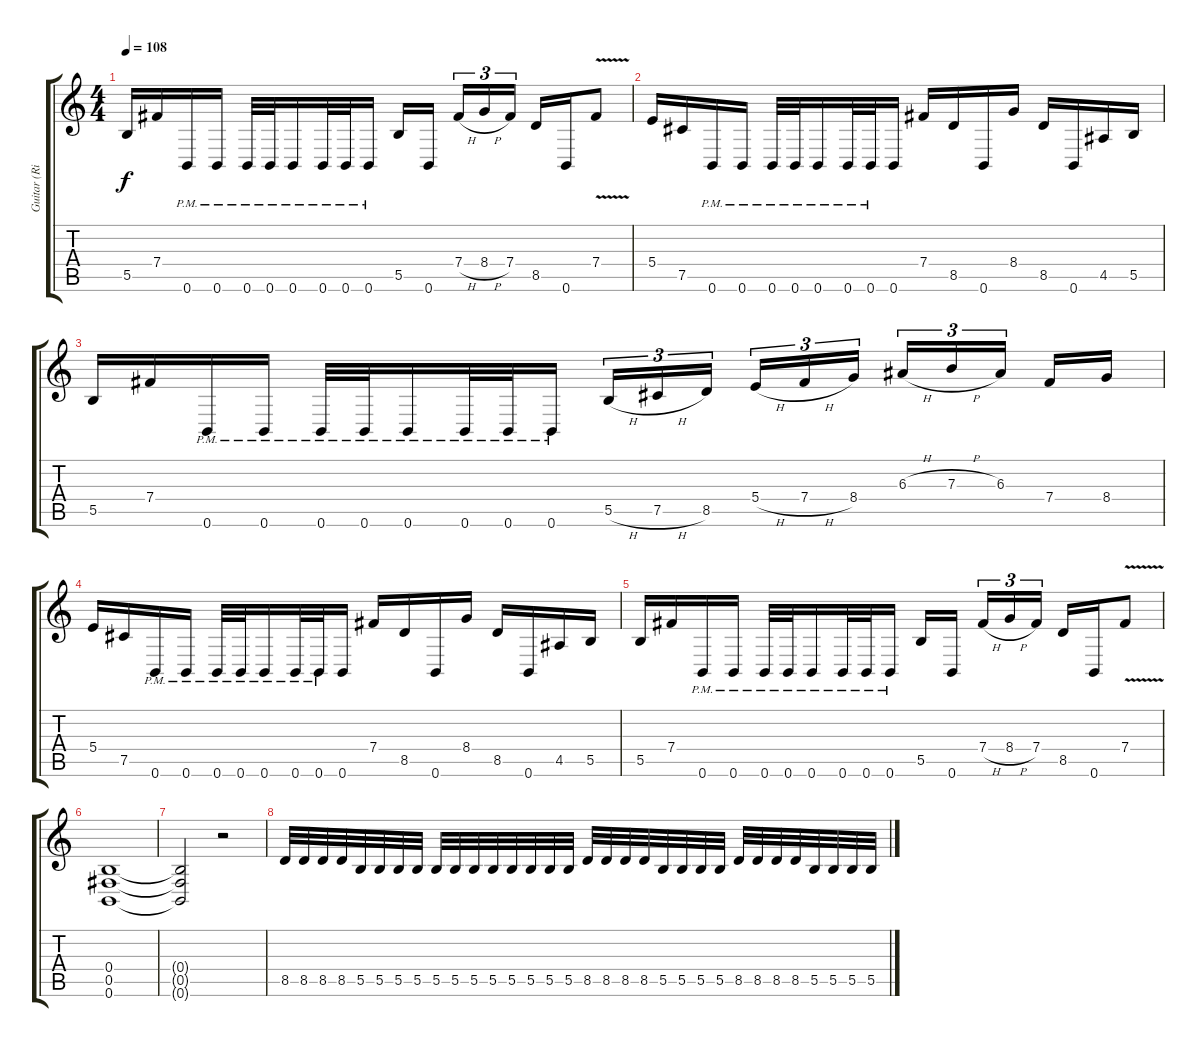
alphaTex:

\track ("Guitar (Right)" "Guitar (Ri") {instrument overdrivenguitar}
\staff {score tabs}
\tuning (Db4 Ab3 E3 B2 Gb2 B1) {hide}
\ts (4 4)
\tempo 108
\clef g2
\ks c
5.5.16{dy f} 7.4.16 0.6{pm}.16 0.6{pm}.16 0.6{pm}.32 0.6{pm}.32 0.6{pm}.16 0.6{pm}.32 0.6{pm}.32 0.6{pm}.16 5.5.16 0.6.16{beam splitsecondary} 7.4{h}.16{tu (3 2)} 8.4{h}.16{tu (3 2)} 7.4.16{tu (3 2)} 8.5.16 0.6.16 7.4{v}.8 |
5.4.16 7.5.16 0.6{pm}.16 0.6{pm}.16 0.6{pm}.32 0.6{pm}.32 0.6{pm}.16 0.6{pm}.32 0.6{pm}.32 0.6.16 7.4.16 8.5.16 0.6.16 8.4.16 8.5.16 0.6.16 4.5.16 5.5.16 |
5.5.16 7.4.16 0.6{pm}.16 0.6{pm}.16 0.6{pm}.32 0.6{pm}.32 0.6{pm}.16 0.6{pm}.32 0.6{pm}.32 0.6{pm}.16 5.5{h}.16{tu (3 2)} 7.5{h}.16{tu (3 2)} 8.5.16{tu (3 2) beam splitsecondary} 5.4{h}.16{tu (3 2)} 7.4{h}.16{tu (3 2)} 8.4.16{tu (3 2)} 6.3{h}.16{tu (3 2)} 7.3{h}.16{tu (3 2)} 6.3.16{tu (3 2) beam splitsecondary} 7.4.16 8.4.16 |
5.4.16 7.5.16 0.6{pm}.16 0.6{pm}.16 0.6{pm}.32 0.6{pm}.32 0.6{pm}.16 0.6{pm}.32 0.6{pm}.32 0.6.16 7.4.16 8.5.16 0.6.16 8.4.16 8.5.16 0.6.16 4.5.16 5.5.16 |
5.5.16 7.4.16 0.6{pm}.16 0.6{pm}.16 0.6{pm}.32 0.6{pm}.32 0.6{pm}.16 0.6{pm}.32 0.6{pm}.32 0.6{pm}.16 5.5.16 0.6.16{beam splitsecondary} 7.4{h}.16{tu (3 2)} 8.4{h}.16{tu (3 2)} 7.4.16{tu (3 2)} 8.5.16 0.6.16 7.4{v}.8 |
(0.4 0.5 0.6).1 |
(0.4{t} 0.5{t} 0.6{t}).2 r.2 |
8.5.32 8.5.32 8.5.32 8.5.32 5.5.32 5.5.32 5.5.32 5.5.32 5.5.32 5.5.32 5.5.32 5.5.32 5.5.32 5.5.32 5.5.32 5.5.32 8.5.32 8.5.32 8.5.32 8.5.32 5.5.32 5.5.32 5.5.32 5.5.32 8.5.32 8.5.32 8.5.32 8.5.32 5.5.32 5.5.32 5.5.32 5.5.32
